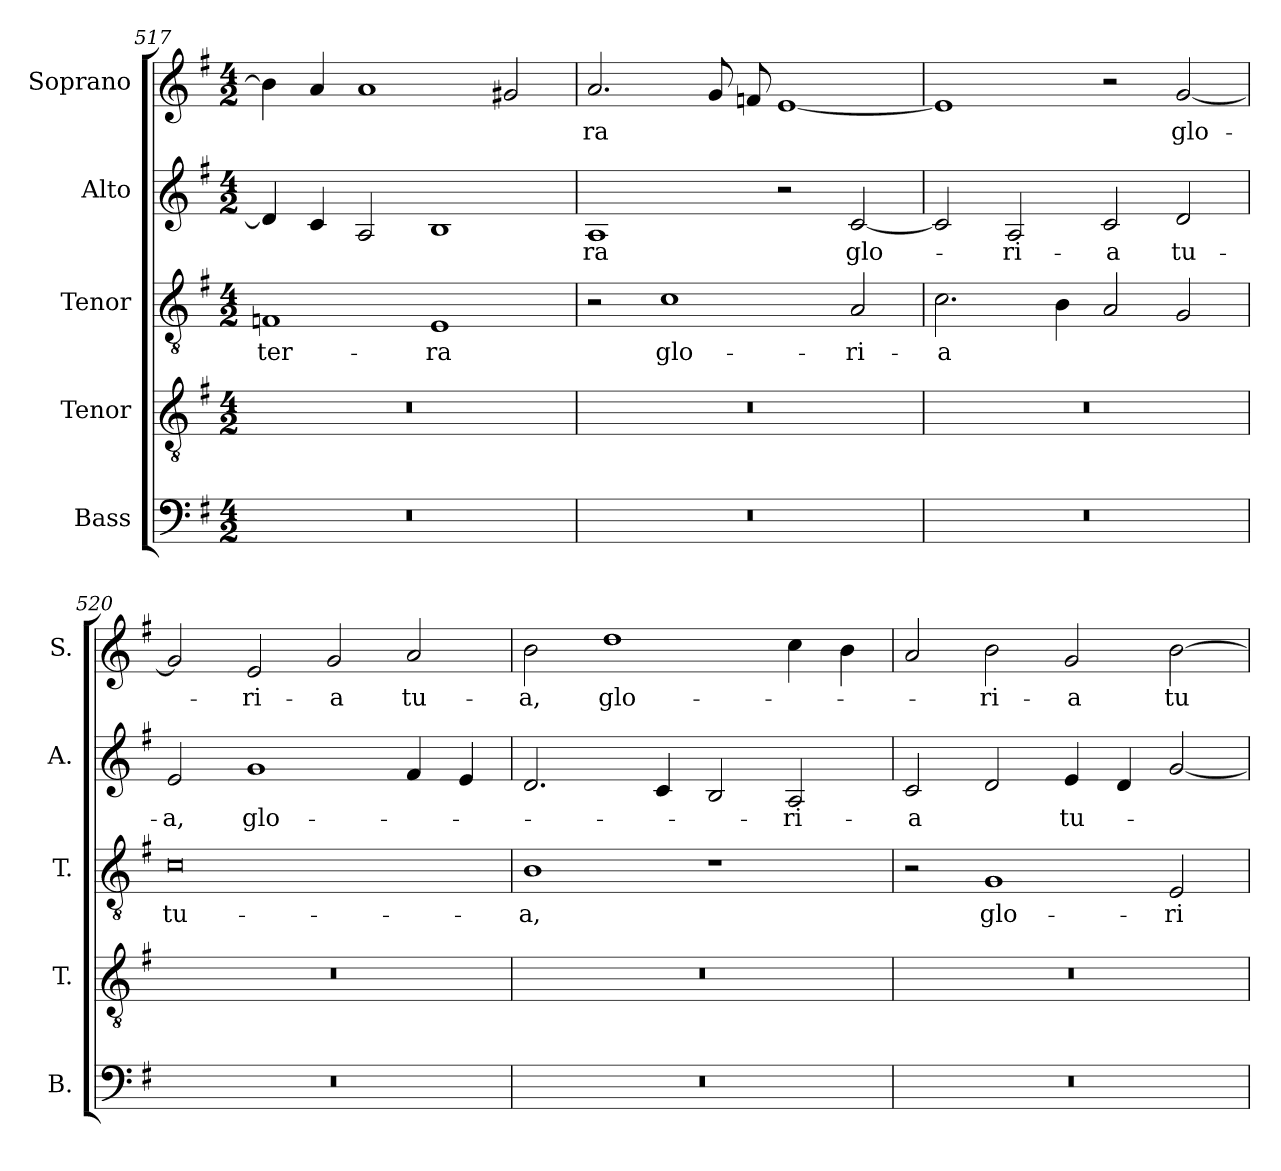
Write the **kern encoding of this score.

**kern	**kern	**kern	**text	**kern	**text	**kern	**text
*part5	*part4	*part3	*part3	*part2	*part2	*part1	*part1
*staff5	*staff4	*staff3	*staff3	*staff2	*staff2	*staff1	*staff1
*I"Bass	*I"Tenor	*I"Tenor	*	*I"Alto	*	*I"Soprano	*
*I'B.	*I'T.	*I'T.	*	*I'A.	*	*I'S.	*
*clefF4	*clefGv2	*clefGv2	*	*clefG2	*	*clefG2	*
*	*ITrd7c12	*ITrd7c12	*	*	*	*	*
*k[f#]	*k[f#]	*k[f#]	*	*k[f#]	*	*k[f#]	*
*G:	*G:	*G:	*	*G:	*	*G:	*
*M4/2	*M4/2	*M4/2	*	*M4/2	*	*M4/2	*
=517	=517	=517	=517	=517	=517	=517	=517
!LO:N:vis=1	!LO:N:vis=1	!	!	!	!	!	!
!	!	!	!LO:LY:b:color=#000000	!	!	!	!
0r	0r	1FFni	ter-	4di/]	.	4bi\]	.
.	.	.	.	4ci/	.	4ai/	.
.	.	.	.	2Ai/	.	1ai	.
!	!	!	!LO:LY:b:color=#000000	!	!	!	!
.	.	1EEi	-ra	1Bi	.	.	.
.	.	.	.	.	.	2g#Xi/	.
=518	=518	=518	=518	=518	=518	=518	=518
!LO:N:vis=1	!LO:N:vis=1	!	!	!	!	!	!
!	!	!	!	!	!LO:LY:b:color=#000000	!	!
!	!	!	!	!	!	!	!LO:LY:b:color=#000000
0r	0r	2r	.	1Ai	-ra	2.ai/	-ra
!	!	!	!LO:LY:b:color=#000000	!	!	!	!
.	.	1Ci	glo-	.	.	.	.
.	.	.	.	.	.	8gi/	.
.	.	.	.	.	.	8fni/	.
.	.	.	.	2r	.	[1ei	.
!	!	!	!LO:LY:b:color=#000000	!	!	!	!
!	!	!	!	!	!LO:LY:b:color=#000000	!	!
.	.	2AAi/	-ri-	[2ci/	glo-	.	.
=519	=519	=519	=519	=519	=519	=519	=519
!LO:N:vis=1	!LO:N:vis=1	!	!	!	!	!	!
!	!	!	!LO:LY:b:color=#000000	!	!	!	!
0r	0r	2.Ci\	-a	2ci/]	.	1ei]	.
!	!	!	!	!	!LO:LY:b:color=#000000	!	!
.	.	.	.	2Ai/	-ri-	.	.
.	.	4BBi\	.	.	.	.	.
!	!	!	!	!	!LO:LY:b:color=#000000	!	!
.	.	2AAi/	.	2ci/	-a	2r	.
!	!	!	!	!	!LO:LY:b:color=#000000	!	!
!	!	!	!	!	!	!	!LO:LY:b:color=#000000
.	.	2GGi/	.	2di/	tu-	[2gi/	glo-
=520	=520	=520	=520	=520	=520	=520	=520
!LO:N:vis=1	!LO:N:vis=1	!	!	!	!	!	!
!	!	!	!LO:LY:b:color=#000000	!	!	!	!
!	!	!	!	!	!LO:LY:b:color=#000000	!	!
0r	0r	0Ci	tu-	2ei/	-a,	2gi/]	.
!	!	!	!	!	!LO:LY:b:color=#000000	!	!
!	!	!	!	!	!	!	!LO:LY:b:color=#000000
.	.	.	.	1gi	glo-	2ei/	-ri-
!	!	!	!	!	!	!	!LO:LY:b:color=#000000
.	.	.	.	.	.	2gi/	-a
!	!	!	!	!	!	!	!LO:LY:b:color=#000000
.	.	.	.	4f#i/	.	2ai/	tu-
.	.	.	.	4ei/	.	.	.
=521	=521	=521	=521	=521	=521	=521	=521
!LO:N:vis=1	!LO:N:vis=1	!	!	!	!	!	!
!	!	!	!LO:LY:b:color=#000000	!	!	!	!
!	!	!	!	!	!	!	!LO:LY:b:color=#000000
0r	0r	1BBi	-a,	2.di/	.	2bi\	-a,
!	!	!	!	!	!	!	!LO:LY:b:color=#000000
.	.	.	.	.	.	1ddi	glo-
.	.	.	.	4ci/	.	.	.
.	.	1r	.	2Bi/	.	.	.
!	!	!	!	!	!LO:LY:b:color=#000000	!	!
.	.	.	.	2Ai/	-ri-	4cci\	.
.	.	.	.	.	.	4bi\	.
=522	=522	=522	=522	=522	=522	=522	=522
!LO:N:vis=1	!LO:N:vis=1	!	!	!	!	!	!
!	!	!	!	!	!LO:LY:b:color=#000000	!	!
0r	0r	2r	.	2ci/	-a	2ai/	.
!	!	!	!LO:LY:b:color=#000000	!	!	!	!
!	!	!	!	!	!	!	!LO:LY:b:color=#000000
.	.	1GGi	glo-	2di/	.	2bi\	-ri-
!	!	!	!	!	!LO:LY:b:color=#000000	!	!
!	!	!	!	!	!	!	!LO:LY:b:color=#000000
.	.	.	.	4ei/	tu-	2gi/	-a
.	.	.	.	4di/	.	.	.
!	!	!	!LO:LY:b:color=#000000	!	!	!	!
!	!	!	!	!	!	!	!LO:LY:b:color=#000000
.	.	2EEi/	-ri-	[2gi/	.	[2bi\	tu-
=	=	=	=	=	=	=	=
*-	*-	*-	*-	*-	*-	*-	*-
